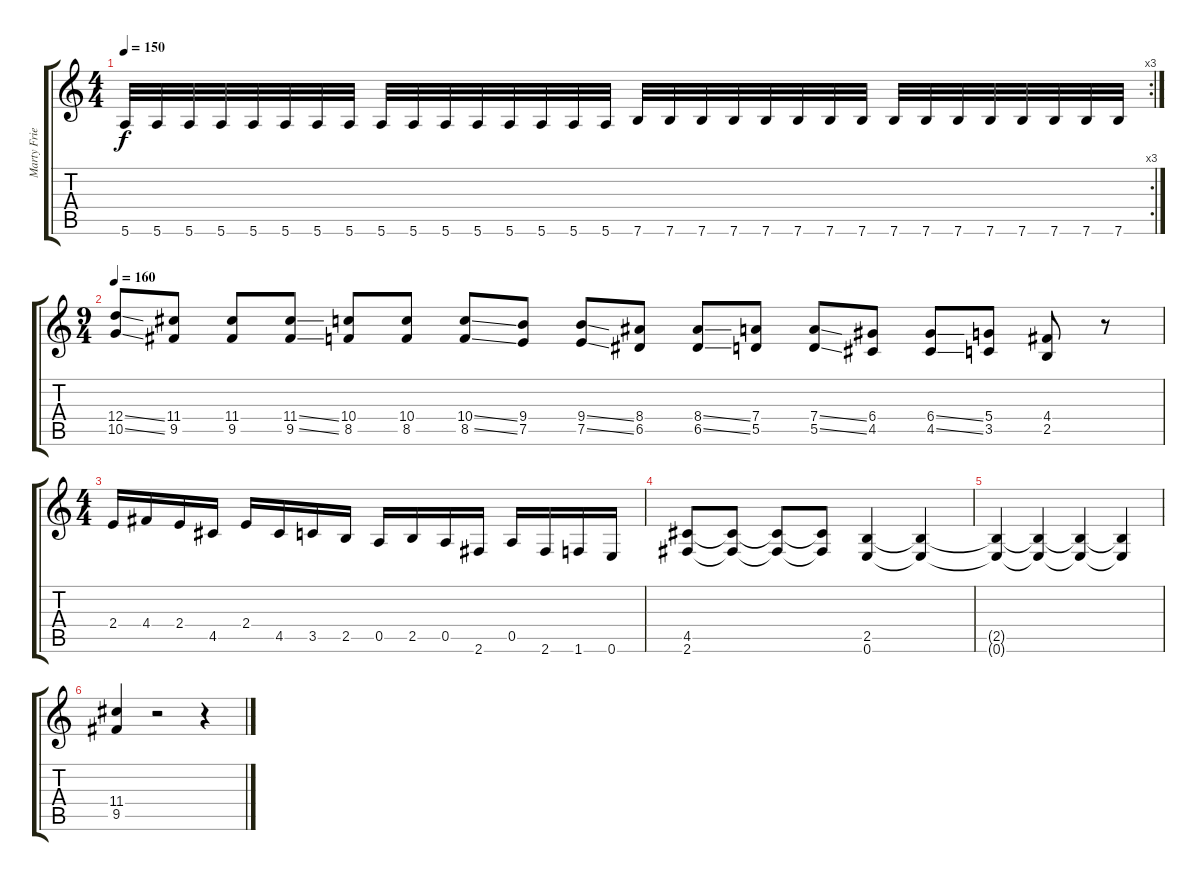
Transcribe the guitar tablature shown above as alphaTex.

\track ("Marty Friedman" "Marty Frie") {instrument distortionguitar}
\staff {score tabs}
\tuning (E4 B3 G3 D3 A2 E2) {hide}
\rc 3
\ts (4 4)
\tempo 150
\clef g2
\ks c
5.6.32{dy f} 5.6.32 5.6.32 5.6.32 5.6.32 5.6.32 5.6.32 5.6.32 5.6.32 5.6.32 5.6.32 5.6.32 5.6.32 5.6.32 5.6.32 5.6.32 7.6.32 7.6.32 7.6.32 7.6.32 7.6.32 7.6.32 7.6.32 7.6.32 7.6.32 7.6.32 7.6.32 7.6.32 7.6.32 7.6.32 7.6.32 7.6.32 |
\ts (9 4)
\tempo 160
(12.4{ss} 10.5{ss}).8 (11.4 9.5).8 (11.4 9.5).8 (11.4{ss} 9.5{ss}).8 (10.4 8.5).8 (10.4 8.5).8 (10.4{ss} 8.5{ss}).8 (9.4 7.5).8 (9.4{ss} 7.5{ss}).8 (8.4 6.5).8 (8.4{ss} 6.5{ss}).8 (7.4 5.5).8 (7.4{ss} 5.5{ss}).8 (6.4 4.5).8 (6.4{ss} 4.5{ss}).8 (5.4 3.5).8 (4.4 2.5).8 r.8 |
\ts (4 4)
2.4.16 4.4.16 2.4.16 4.5.16 2.4.16 4.5.16 3.5.16 2.5.16 0.5.16 2.5.16 0.5.16 2.6.16 0.5.16 2.6.16 1.6.16 0.6.16 |
(4.5 2.6).8 (4.5{t} 2.6{t}).8 (4.5{t} 2.6{t}).8 (4.5{t} 2.6{t}).8 (2.5 0.6).4 (2.5{t} 0.6{t}).4 |
(2.5{t} 0.6{t}).4 (2.5{t} 0.6{t}).4 (2.5{t} 0.6{t}).4 (2.5{t} 0.6{t}).4 |
(11.4 9.5).4 r.2 r.4
